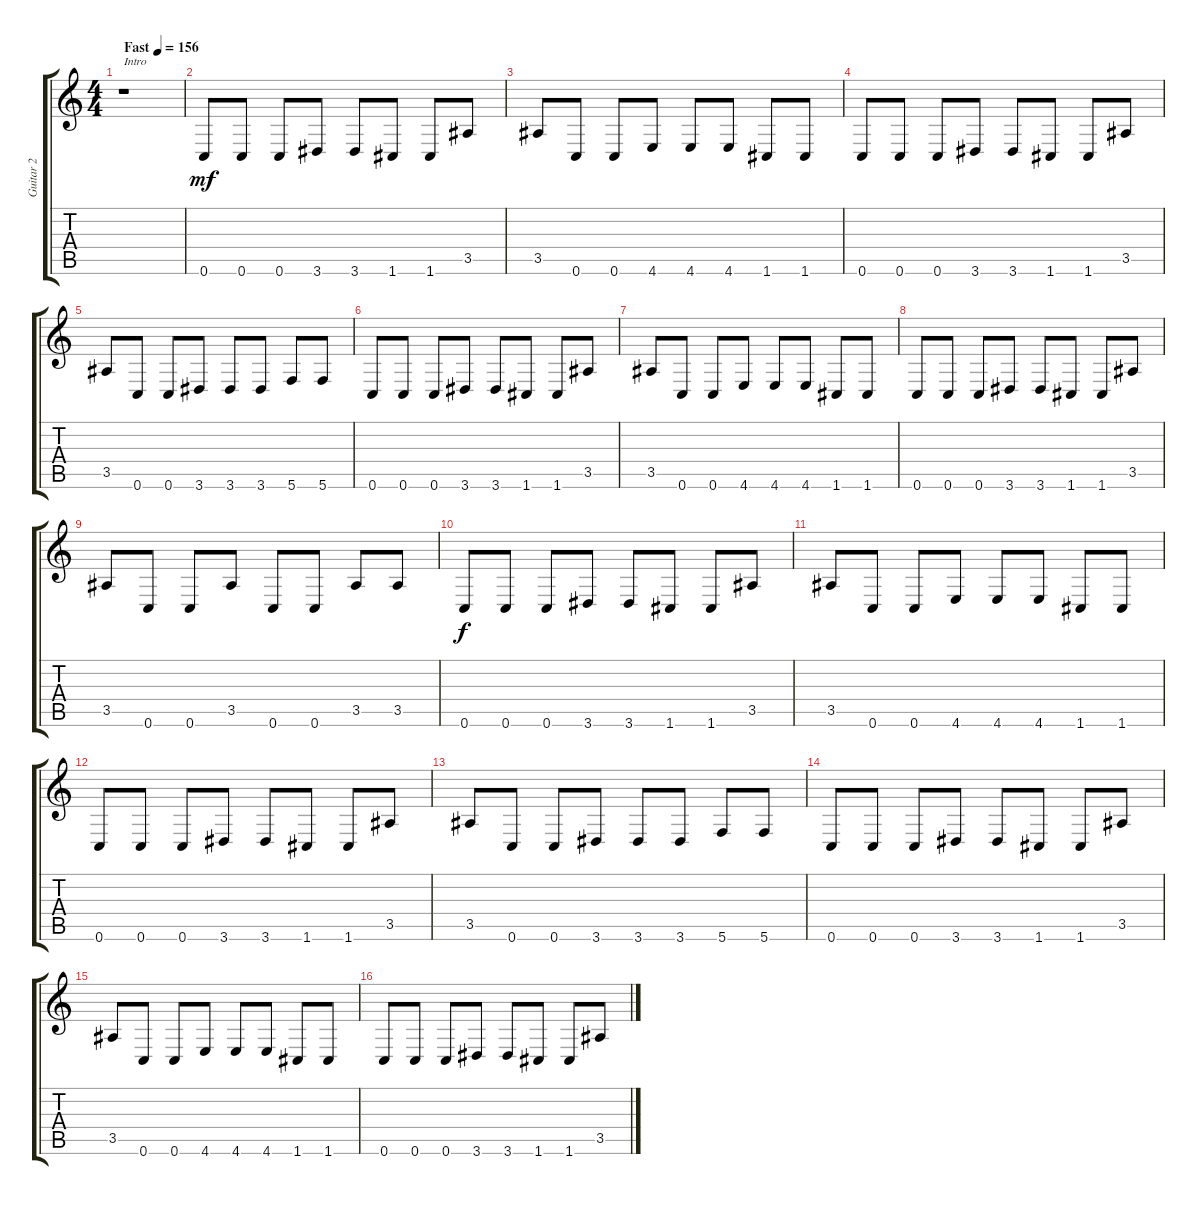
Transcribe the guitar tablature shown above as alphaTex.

\track ("Guitar 2" "Guitar 2") {instrument distortionguitar}
\staff {score tabs}
\tuning (D4 A3 F3 C3 G2 C2) {hide}
\ts (4 4)
\tempo (156 "Fast")
\clef g2
\ks c
r.1{txt "Intro" dy mf instrument distortionguitar} |
0.6.8 0.6.8 0.6.8 3.6.8 3.6.8 1.6.8 1.6.8 3.5.8 |
3.5.8 0.6.8 0.6.8 4.6.8 4.6.8 4.6.8 1.6.8 1.6.8 |
0.6.8 0.6.8 0.6.8 3.6.8 3.6.8 1.6.8 1.6.8 3.5.8 |
3.5.8 0.6.8 0.6.8 3.6.8 3.6.8 3.6.8 5.6.8 5.6.8 |
0.6.8 0.6.8 0.6.8 3.6.8 3.6.8 1.6.8 1.6.8 3.5.8 |
3.5.8 0.6.8 0.6.8 4.6.8 4.6.8 4.6.8 1.6.8 1.6.8 |
0.6.8 0.6.8 0.6.8 3.6.8 3.6.8 1.6.8 1.6.8 3.5.8 |
3.5.8 0.6.8 0.6.8 3.5.8 0.6.8 0.6.8 3.5.8 3.5.8 |
0.6.8{dy f} 0.6.8 0.6.8 3.6.8 3.6.8 1.6.8 1.6.8 3.5.8 |
3.5.8 0.6.8 0.6.8 4.6.8 4.6.8 4.6.8 1.6.8 1.6.8 |
0.6.8 0.6.8 0.6.8 3.6.8 3.6.8 1.6.8 1.6.8 3.5.8 |
3.5.8 0.6.8 0.6.8 3.6.8 3.6.8 3.6.8 5.6.8 5.6.8 |
0.6.8 0.6.8 0.6.8 3.6.8 3.6.8 1.6.8 1.6.8 3.5.8 |
3.5.8 0.6.8 0.6.8 4.6.8 4.6.8 4.6.8 1.6.8 1.6.8 |
0.6.8 0.6.8 0.6.8 3.6.8 3.6.8 1.6.8 1.6.8 3.5.8
